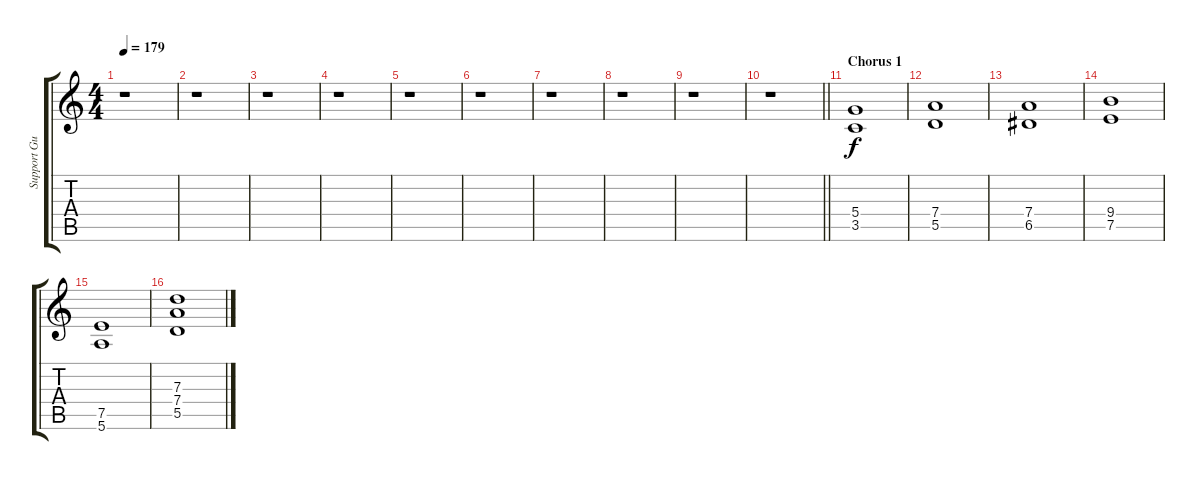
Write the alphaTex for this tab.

\track ("Support Guitar" "Support Gu") {instrument distortionguitar}
\staff {score tabs}
\tuning (E4 B3 G3 D3 A2 E2) {hide}
\ts (4 4)
\tempo 179
\clef g2
\ks c
r.1{dy f} |
r.1 |
r.1 |
r.1 |
r.1 |
r.1 |
r.1 |
r.1 |
r.1 |
\barLineRight lightlight
r.1 |
\section ("" "Chorus 1")
(5.4 3.5).1{volume 10} |
(7.4 5.5).1 |
(7.4 6.5).1 |
(9.4 7.5).1 |
(7.5 5.6).1 |
(7.3 7.4 5.5).1
